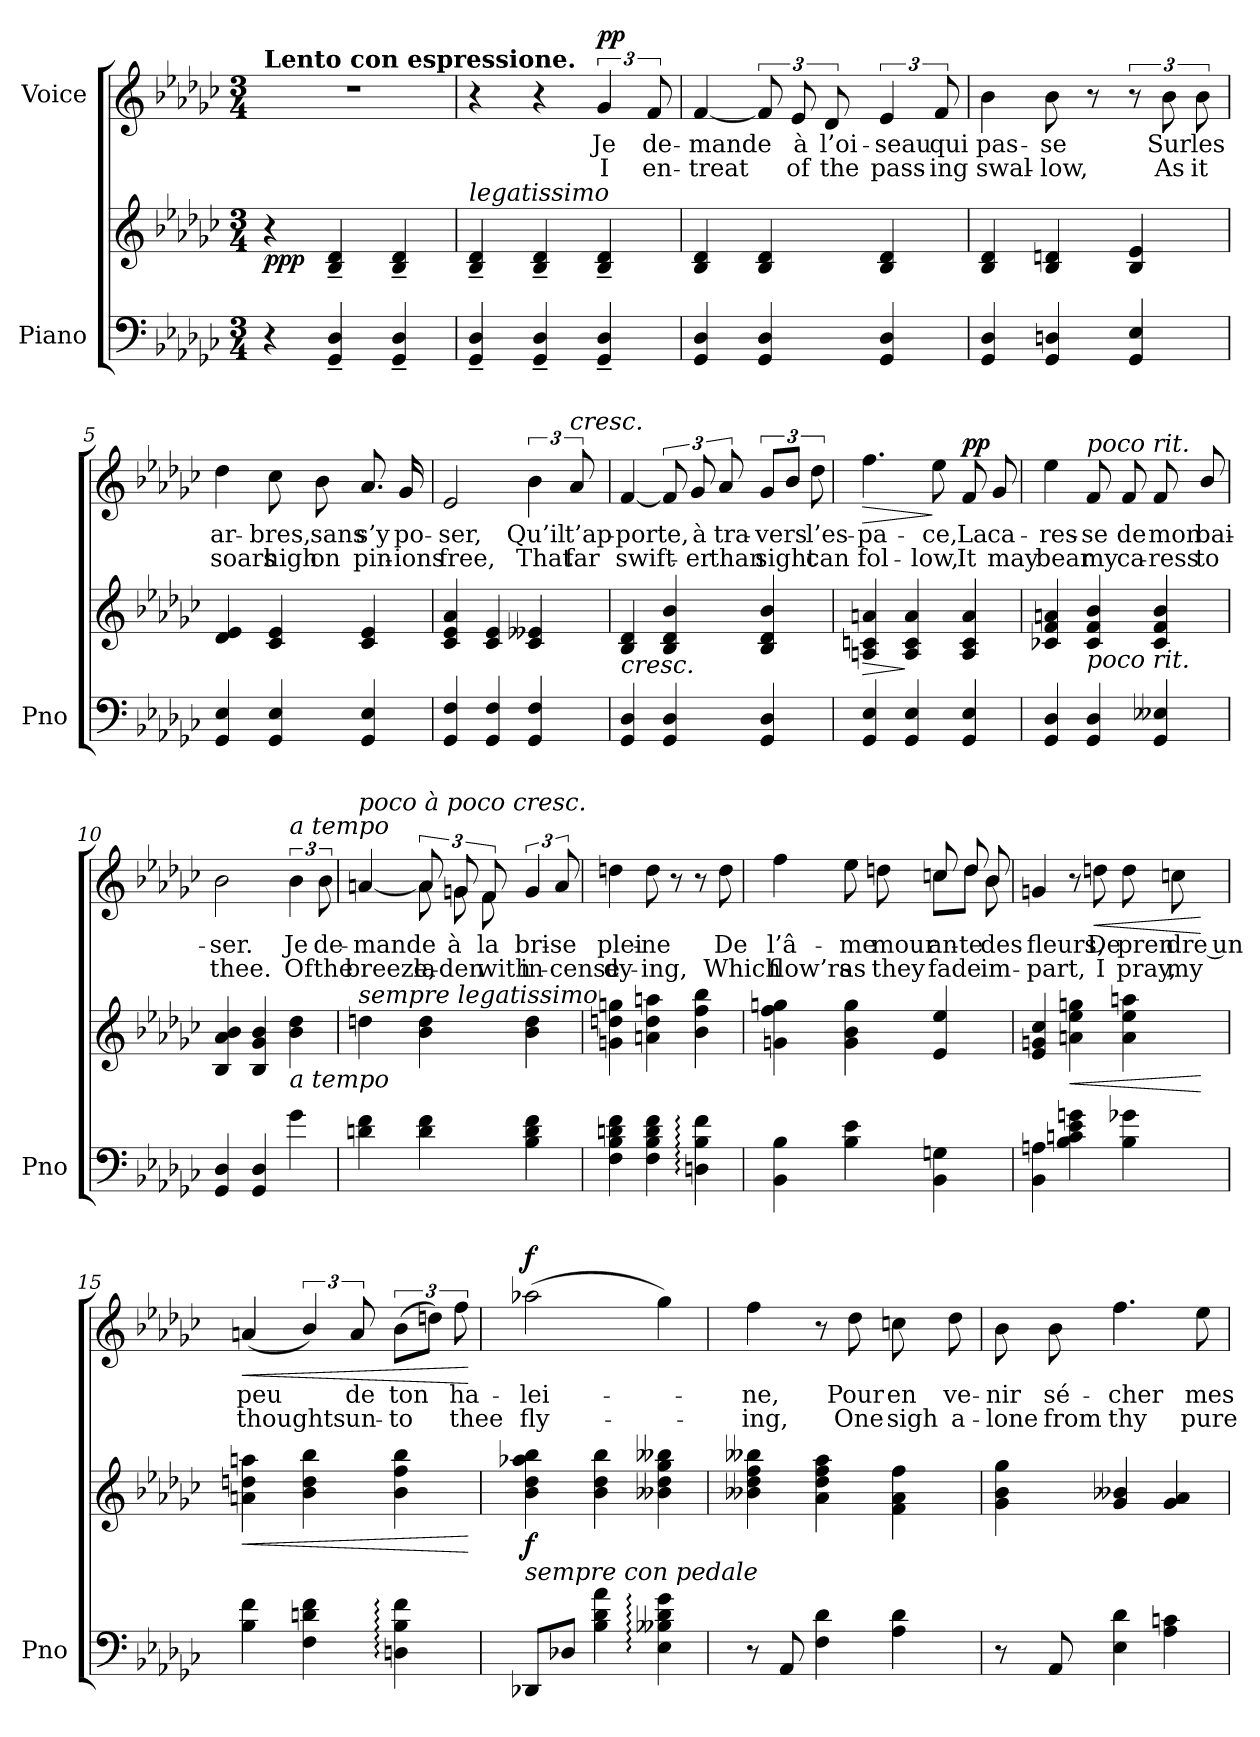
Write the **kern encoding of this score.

**kern	**kern	**dynam	**kern	**text	**text	**dynam
*part2	*part2	*part2	*part1	*part1	*part1	*part1
*staff3	*staff2	*staff2/3	*staff1	*staff1	*staff1	*staff1
*I"Piano	*	*	*I"Voice	*	*	*
*I'Pno	*	*	*	*	*	*
*clefF4	*clefG2	*	*clefG2	*	*	*
*k[b-e-a-d-g-c-]	*k[b-e-a-d-g-c-]	*	*k[b-e-a-d-g-c-]	*	*	*
*M3/4	*M3/4	*	*M3/4	*	*	*
=1	=1	=1	=1	=1	=1	=1
!	!	!	!LO:TX:a:B:t=Lento con espressione.	!	!	!
!	!	!LO:DY:b	!	!	!	!
4r	4r	ppp	2.r	.	.	.
4GG-/~ 4D-/~	4B-/~ 4d-/~	.	.	.	.	.
4GG-/~ 4D-/~	4B-/~ 4d-/~	.	.	.	.	.
=2	=2	=2	=2	=2	=2	=2
!	!LO:TX:i:t=legatissimo	!	!	!	!	!
4GG-/~ 4D-/~	4B-/~ 4d-/~	.	4r	.	.	.
4GG-/~ 4D-/~	4B-/~ 4d-/~	.	4r	.	.	.
!	!	!	!	!	!	!LO:DY:a
4GG-/~ 4D-/~	4B-/~ 4d-/~	.	6g-/	Je	I	pp
.	.	.	12f/	de-	en-	.
=3	=3	=3	=3	=3	=3	=3
4GG-/ 4D-/	4B-/ 4d-/	.	[4f/	-mande	-treat	.
4GG-/ 4D-/	4B-/ 4d-/	.	12f/]	.	.	.
.	.	.	12e-/	à	of	.
.	.	.	12d-/	l’oi-	the	.
4GG-/ 4D-/	4B-/ 4d-/	.	6e-/	-seau	pass-	.
.	.	.	12f/	qui	-ing	.
=4	=4	=4	=4	=4	=4	=4
4GG-/ 4D-/	4B-/ 4d-/	.	4b-\	pas-	swal-	.
4GG-/ 4Dn/	4B-/ 4dn/	.	8b-\	-se	-low,	.
.	.	.	8r	.	.	.
4GG-/ 4E-/	4B-/ 4e-/	.	12r	.	.	.
.	.	.	12b-\	Sur	As	.
.	.	.	12b-\	les	it	.
=5	=5	=5	=5	=5	=5	=5
4GG-/ 4E-/	4d-/ 4e-/	.	4dd-\	ar-	soars	.
4GG-/ 4E-/	4c-/ 4e-/	.	8cc-\	-bres,	high	.
.	.	.	8b-\	sans	on	.
4GG-/ 4E-/	4c-/ 4e-/	.	8.a-/	s’y	pin-	.
.	.	.	16g-/	po-	-ions	.
=6	=6	=6	=6	=6	=6	=6
4GG-/ 4F/	4c-/ 4e-/ 4a-/	.	2e-/	-ser,	free,	.
4GG-/ 4F/	4c-/ 4e-/	.	.	.	.	.
4GG-/ 4F/	4c-/ 4e--X/	.	6b-\	Qu’il	That	.
!	!	!	!LO:TX:a:i:t=cresc.	!	!	!
.	.	.	12a-/	t’ap-	far	.
=7	=7	=7	=7	=7	=7	=7
!	!LO:TX:b:i:t=cresc.	!	!	!	!	!
4GG-/ 4D-/	4B-/ 4d-/	.	[4f/	-porte,	swift-	.
4GG-/ 4D-/	4B-/ 4d-/ 4b-/	.	12f/]	.	.	.
.	.	.	12g-/	à	-er	.
.	.	.	12a-/	tra-	than	.
4GG-/ 4D-/	4B-/ 4d-/ 4b-/	.	12g-/L	-vers	sight	.
.	.	.	12b-/J	.	.	.
.	.	.	12dd-\	l’es-	can	.
=8	=8	=8	=8	=8	=8	=8
!	!	!LO:HP:b	!	!	!	!LO:HP:b
4GG-/ 4E-/	4An/ 4cn/ 4an/	>	4.ff\	-pa-	fol-	>
4GG-/ 4E-/	4A/ 4c/ 4a/	]	.	.	.	.
.	.	.	8ee-\	-ce,	-low,	]
!	!	!	!	!	!	!LO:DY:a
4GG-/ 4E-/	4A/ 4c/ 4a/	.	8f/	La	It	pp
.	.	.	8g-/	ca-	may	.
=9	=9	=9	=9	=9	=9	=9
4GG-/ 4D-/	4c-X/ 4f/ 4an/	.	4ee-\	-res-	bear	.
!	!	!	!LO:TX:a:i:t=poco rit.	!	!	!
!	!LO:TX:b:i:t=poco rit.	!	!	!	!	!
4GG-/ 4D-/	4c-/ 4f/ 4b-/	.	8f/	-se	my	.
.	.	.	8f/	de	ca-	.
4GG-/ 4E--X/	4c-/ 4f/ 4b-/	.	8f/	mon	-ress	.
.	.	.	8b-/	bai-	to	.
=10	=10	=10	=10	=10	=10	=10
4GG-/ 4D-/	4B-/ 4a-/ 4b-/	.	2b-\	-ser.	thee.	.
4GG-/ 4D-/	4B-/ 4g-/ 4b-/	.	.	.	.	.
!	!	!	!LO:TX:a:i:t=a tempo	!	!	!
!	!LO:TX:b:i:t=a tempo	!	!	!	!	!
4g-\	4b-\ 4dd-\	.	6b-\	Je	Of	.
.	.	.	12b-\	de-	the	.
=11	=11	=11	=11	=11	=11	=11
*	*	*	*^	*	*	*
!	!	!	!LO:TX:a:i:t=poco à poco cresc.	!	!	!	!
!	!LO:TX:i:t=sempre legatissimo	!	!	!	!	!	!
4dn\ 4f\	4ddn\	.	[4an/	4ryy	-mande	breeze,	.
*	*	*	*	*Xtuplet	*	*	*
4d\ 4f\	4b-\ 4dd\	.	12a/]	12a!\	.	la-	.
.	.	.	12gn/	12g!\	à	-den	.
.	.	.	12f/	12f!\	la	with	.
*	*	*	*tuplet	*	*	*	*
4B-\ 4d\ 4f\	4b-\ 4dd\	.	6g/	4ryy	bri-	in-	.
.	.	.	12a/	.	-se	-cense	.
*	*	*	*v	*v	*	*	*
=12	=12	=12	=12	=12	=12	=12
4F\ 4B-\ 4dn\ 4f\	4gn\ 4ddn\ 4ggn\	.	4ddn\	plei-	dy-	.
4F\ 4B-\ 4d\ 4f\	4an\ 4dd\ 4aan\	.	8dd\	-ne	-ing,	.
.	.	.	8r	.	.	.
4Dn\:: 4B-\:: 4f\::	4b-\ 4ff\ 4bb-\	.	8r	.	.	.
.	.	.	8dd\	De	Which	.
=13	=13	=13	=13	=13	=13	=13
*	*	*	*^	*	*	*
4BB-\ 4B-\	4gn\ 4ff\ 4ggn\	.	4ff\	2ryy	l’â-	flow’rs	.
4B-\ 4e-\	4g\ 4b-\ 4gg\	.	8ee-\	.	-me	as	.
.	.	.	8ddn\	.	mour-	they	.
*	*	*	*	*Xtuplet	*	*	*
4BB-\ 4Gn\	4e-/ 4ee-/	.	12ccn/	12cc!\L	-an-	fade	.
.	.	.	12dd/	12dd!\J	-te	.	.
.	.	.	12b-/	12b-!\	des	im-	.
*	*	*	*v	*v	*	*	*
=14	=14	=14	=14	=14	=14	=14
4BB-\ 4An\	4e-/ 4gn/ 4cc-/	.	4gn/	fleurs,	-part,	.
!	!	!LO:HP:b	!	!	!	!
4B-\ 4cn\ 4e-\ 4gn\	4an\ 4ee-\ 4ggn\	<	8r	.	.	.
!	!	!	!	!	!	!LO:HP:b
.	.	.	8ddn\	De	I	<
4B-\ 4g-X\	4a\ 4ee-\ 4aan\	.	8dd\	pren-	pray,	.
.	.	.	8ccn\	-dre un	my	.
.	.	[	.	.	.	[
=15	=15	=15	=15	=15	=15	=15
!	!	!LO:HP:b	!	!	!	!LO:HP:b
4B-\ 4f\	4an\ 4ddn\ 4aan\	<	(4an/	peu	thoughts	<
*	*	*	*tuplet	*	*	*
4F\ 4dn\ 4f\	4b-\ 4dd\ 4bb-\	.	6b-/)	.	.	.
.	.	.	12a/	de	un-	.
4Dn\:: 4B-\:: 4f\::	4b-\ 4ff\ 4bb-\	.	(12b-\L	ton	-to	.
.	.	.	12ddn\J)	.	.	.
.	.	.	12ff\	ha-	thee	.
.	.	[	.	.	.	[
=16	=16	=16	=16	=16	=16	=16
!LO:TX:i:t=sempre con pedale	!	!	!	!	!	!
!	!	!LO:DY:b	!	!	!	!LO:DY:a
8DD-X/L	4b-\ 4dd-\ 4aa-X\ 4bb-\	f	(2aa-X\	-lei-	fly-	f
8D-X/J	.	.	.	.	.	.
4B-\ 4d-\ 4a-\	4b-\ 4dd-\ 4bb-\	.	.	.	.	.
4E-\:: 4B--X\:: 4d-\:: 4g-\::	4b--X\ 4dd-\ 4gg-\ 4bb--X\	.	4gg-\)	.	.	.
=17	=17	=17	=17	=17	=17	=17
8r	4b--X\ 4dd-\ 4ff\ 4bb--X\	.	4ff\	-ne,	-ing,	.
8AA-/	.	.	.	.	.	.
4F\ 4d-\	4a-\ 4dd-\ 4ff\ 4aa-\	.	8r	.	.	.
.	.	.	8dd-\	Pour	One	.
4A-\ 4d-\	4f\ 4a-\ 4ff\	.	8ccn\	en	sigh	.
.	.	.	8dd-\	ve-	a-	.
=18	=18	=18	=18	=18	=18	=18
8r	4g-\ 4b-\ 4gg-\	.	8b-\	-nir	-lone	.
8AA-/	.	.	8b-\	sé-	from	.
4E-\ 4d-\	4g-/ 4b--X/	.	4.ff\	-cher	thy	.
4A-\ 4cn\	4g-/ 4a-/	.	.	.	.	.
.	.	.	8ee-\	mes	pure	.
=	=	=	=	=	=	=
*-	*-	*-	*-	*-	*-	*-
